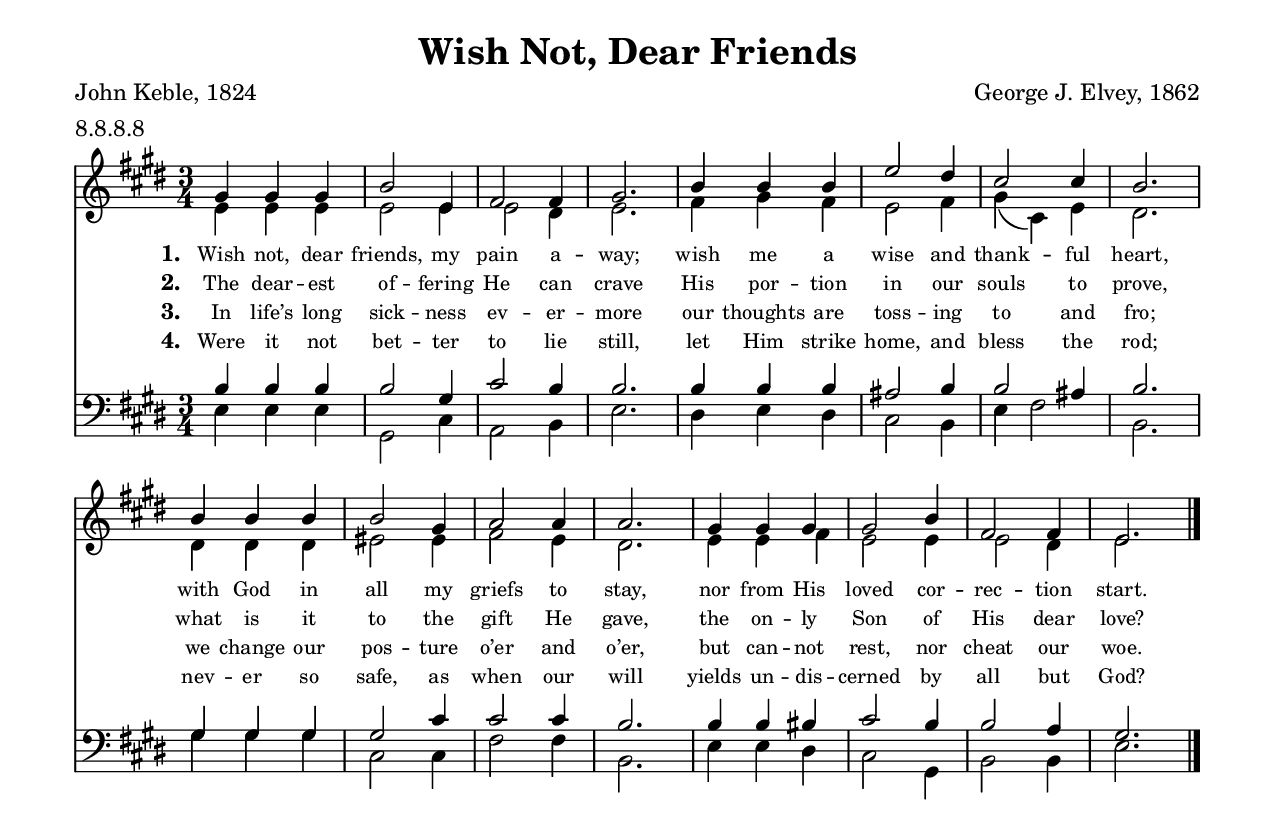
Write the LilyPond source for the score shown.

\include "hymn.ily"

\header {
  title = "Wish Not, Dear Friends"
  poet = "John Keble, 1824"
  composer = "George J. Elvey, 1862"
  tune = "St. Crispin"
  meter = "8.8.8.8"
}

global = {
  \time 3/4
  \key e \major
}

stanzas = <<
  \new Lyrics \lyricsto "sopranos" {
    \set stanza = "1. "

    Wish not, dear friends, my pain a -- way;
    wish me a wise and thank -- ful heart,
    with God in all my griefs to stay,
    nor from His loved cor -- rec -- tion start.
  }

  \new Lyrics \lyricsto "sopranos" {
    \set stanza = "2. "

    The dear -- est of -- fering He can crave
    His por -- tion in our souls to prove,
    what is it to the gift He gave,
    the on -- ly Son of His dear love?
  }

  \new Lyrics \lyricsto "sopranos" {
    \set stanza = "3. "

    In life’s long sick -- ness ev -- er -- more
    our thoughts are toss -- ing to and fro;
    we change our pos -- ture o’er and o’er,
    but can -- not rest, nor cheat our woe.
  }

  \new Lyrics \lyricsto "sopranos" {
    \set stanza = "4. "

    Were it not bet -- ter to lie still,
    let Him strike home, and bless the rod;
    nev -- er so safe, as when our will
    yields un -- dis -- cerned by all but God?
  }
>>

soprano = \relative c' {
  gis'4 gis gis
  b2 e,4
  fis2 fis4
  gis2.

  b4 b b
  e2 dis4
  cis2 cis4
  b2.

  \break

  b4 b b
  b2 gis4
  a2 a4
  a2.

  gis4 gis gis
  gis2 b4
  fis2 fis4
  e2.

  \bar "|."
}

alto = \relative c' {
  e4 e e
  e2 e4
  e2 dis4
  e2.

  fis4 gis fis
  e2 fis4
  gis( cis,) e
  dis2.

  dis4 dis dis
  eis2 eis4
  fis2 e4
  dis2.

  e4 e fis
  e2 e4
  e2 dis4
  e2.
}

tenor = \relative c {
  b'4 b b
  b2 gis4
  cis2 b4
  b2.

  b4 b b
  ais2 b4
  b2 ais4
  b2.

  gis4 gis gis
  gis2 cis4
  cis2 cis4
  b2.

  b4 b bis
  cis2 b4
  b2 a4
  gis2.
}

bass = \relative c {
  e4 e e
  gis,2 cis4
  a2 b4
  e2.

  dis4 e dis
  cis2 b4
  e4 fis2
  b,2.

  gis'4 gis gis
  cis,2 cis4
  fis2 fis4
  b,2.

  e4 e dis
  cis2 gis4
  b2 b4
  e2.
}

\include "hymn-template.ily"
